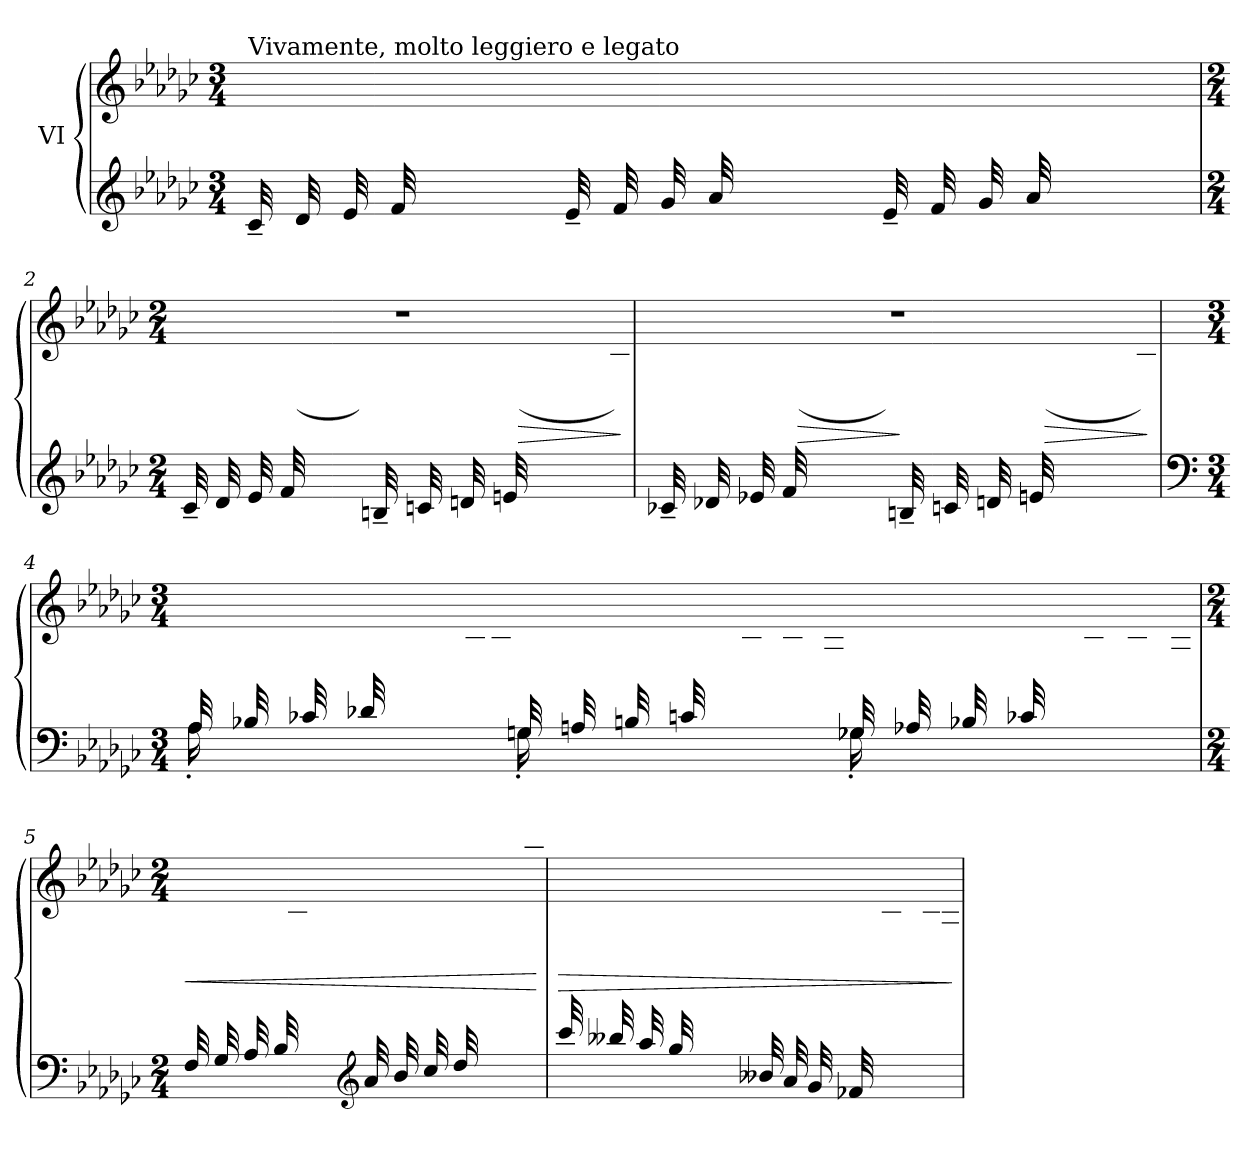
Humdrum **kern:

**kern	**kern	**dynam
*part1	*part1	*part1
*staff2	*staff1	*staff1/2
*I"VI	*	*
*clefG2	*clefG2	*
*k[b-e-a-d-g-c-]	*k[b-e-a-d-g-c-]	*
*M3/4	*M3/4	*
=1	=1	=1
*	*^	*
!	!LO:TX:t=Vivamente, molto leggiero e legato	!	!
(>32c-<~</LLL	2.ryy	8ryy	.
32d-/	.	.	.
32e-/	.	.	.
32f/	.	.	.
8ryy	.	32g->\	.
.	.	32f\	.
.	.	32e-\	.
.	.	32d-\JJJ	.
32e-~/LLL	.	8ryy	.
32f/	.	.	.
32g-/	.	.	.
32a-/	.	.	.
8ryy	.	32b-\	.
.	.	32a-\	.
.	.	32g-\	.
.	.	32f\JJJ	.
32e-~/LLL	.	8ryy	.
32f/	.	.	.
32g-/	.	.	.
32a-/	.	.	.
8ryy	.	32g-\	.
.	.	32f\	.
.	.	32e-\	.
.	.	32d-\JJJ)	.
=2	=2	=2	=2
*M2/4	*M2/4	*	*
32c-~/LLL	2r	8ryy	.
32d-/	.	.	.
32e-/	.	.	.
32f/	.	.	.
8ryy	.	(>32g-\	.
.	.	32f\	.
.	.	32e-\	.
.	.	32d-\JJJ)	.
32Bn~/LLL	.	8ryy	.
32cn/	.	.	.
32dn/	.	.	.
32en/	.	.	.
!	!	!	!LO:HP:b
8ryy	.	(>32f\	>
.	.	32en\	.
.	.	32dn\	.
.	.	32cn\JJJ)	.
*	*v	*v	*
.	.	]
!!LO:LB:g=z
=3	=3	=3
*	*^	*
32c-X~/LLL	2r	8ryy	.
32d-X/	.	.	.
32e-X/	.	.	.
32f/	.	.	.
!	!	!	!LO:HP:b
8ryy	.	(>32g-\	>
.	.	32f\	.
.	.	32e-X\	.
.	.	32d-X\JJJ)	.
32Bn~/LLL	.	8ryy	]
32cn/	.	.	.
32dn/	.	.	.
32en/	.	.	.
!	!	!	!LO:HP:b
8ryy	.	(>32f\	>
.	.	32en\	.
.	.	32dn\	.
.	.	32cn\JJJ)	.
*	*v	*v	*
.	.	]
=4	=4	=4
*clefF4	*	*
*M3/4	*M3/4	*
*^	*^	*
(>32A-/LLL	16A-'\	2.ryy	8ryy	.
32B-X/	.	.	.	.
32c-X/	8.ryy	.	.	.
32d-X/	.	.	.	.
8ryy	.	.	32e-X\	.
.	.	.	32d-X\	.
.	.	.	32c-X\	.
.	.	.	32B-\JJJ)	.
(>32Gn/LLL	16G'\	.	8ryy	.
32An/	.	.	.	.
32Bn/	8.ryy	.	.	.
32cn/	.	.	.	.
8ryy	.	.	32dn\	.
.	.	.	32cn\	.
.	.	.	32Bn\	.
.	.	.	32An\JJJ)	.
(>32G-X/LLL	16G-'\	.	8ryy	.
32A-X/	.	.	.	.
32B-X/	8ryy	.	.	.
32c-X/	.	.	.	.
8ryy	.	.	32d-X\	.
.	.	.	32c-X\	.
.	16ryy	.	32B-X\	.
.	.	.	32A-X\JJJ)	.
*v	*v	*	*	*
!!LO:LB:g=z	!!
=5	=5	=5	=5
*M2/4	*M2/4	*	*
!	!	!	!LO:HP:b
(>32F/LLL	2ryy	8ryy	<
32G-/	.	.	.
32A-/	.	.	.
32B-/	.	.	.
8ryy	.	32c-\	.
.	.	32d-\	.
.	.	32e-\	.
.	.	32f\JJJ	.
*clefG2	*	*	*
32a-/LLL	.	8ryy	.
32b-/	.	.	.
32cc-/	.	.	.
32dd-/	.	.	.
8ryy	.	32ee-\	.
.	.	32ff\	.
.	.	32gg-\	.
.	.	32aa-\JJJ	.
*	*v	*v	*
.	.	[
=6	=6	=6
!	!	!LO:HP:b
*	*^	*
32ccc-/LLL	2ryy	8ryy	>
32bb--X/	.	.	.
32aa-/	.	.	.
32gg-/	.	.	.
8ryy	.	32ff-X\	.
.	.	32ee-\	.
.	.	32dd-\	.
.	.	32cc-\JJJ	.
32b--X/LLL	.	8ryy	.
32a-/	.	.	.
32g-/	.	.	.
32f-X/	.	.	.
8ryy	.	32d-\	.
.	.	32c-\	.
.	.	32B--X\	.
.	.	32A-\JJJ)	.
*	*v	*v	*
.	.	]
=	=	=
*-	*-	*-
